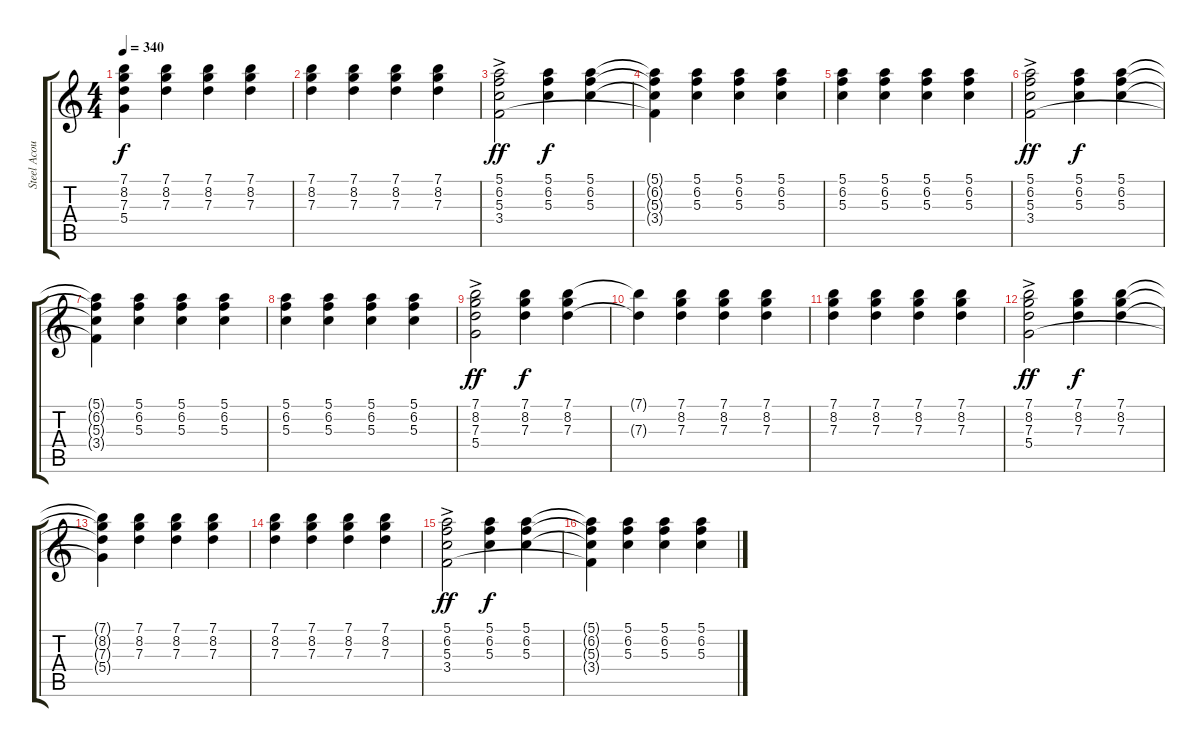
\track ("Steel Acoustic Guitar" "Steel Acou") {instrument acousticguitarsteel}
\staff {score tabs}
\tuning (E4 B3 G3 D3 A2 E2) {hide}
\ts (4 4)
\tempo 340
\clef g2
\ks c
(7.1{t} 8.2{t} 7.3{t} 5.4{t}).4{dy f} (7.1 8.2 7.3).4 (7.1 8.2 7.3).4 (7.1 8.2 7.3).4 |
(7.1 8.2 7.3).4 (7.1 8.2 7.3).4 (7.1 8.2 7.3).4 (7.1 8.2 7.3).4 |
(5.1{ac} 6.2 5.3 3.4).2{dy ff} (5.1 6.2 5.3).4{dy f} (5.1 6.2 5.3).4 |
(5.1{t} 6.2{t} 5.3{t} 3.4{t}).4 (5.1 6.2 5.3).4 (5.1 6.2 5.3).4 (5.1 6.2 5.3).4 |
(5.1 6.2 5.3).4 (5.1 6.2 5.3).4 (5.1 6.2 5.3).4 (5.1 6.2 5.3).4 |
(5.1{ac} 6.2 5.3 3.4).2{dy ff} (5.1 6.2 5.3).4{dy f} (5.1 6.2 5.3).4 |
(5.1{t} 6.2{t} 5.3{t} 3.4{t}).4 (5.1 6.2 5.3).4 (5.1 6.2 5.3).4 (5.1 6.2 5.3).4 |
(5.1 6.2 5.3).4 (5.1 6.2 5.3).4 (5.1 6.2 5.3).4 (5.1 6.2 5.3).4 |
(7.1{ac} 8.2 7.3 5.4).2{dy ff} (7.1 8.2 7.3).4{dy f} (7.1 8.2 7.3).4 |
(7.1{t} 7.3{t}).4 (7.1 8.2 7.3).4 (7.1 8.2 7.3).4 (7.1 8.2 7.3).4 |
(7.1 8.2 7.3).4 (7.1 8.2 7.3).4 (7.1 8.2 7.3).4 (7.1 8.2 7.3).4 |
(7.1{ac} 8.2 7.3 5.4).2{dy ff} (7.1 8.2 7.3).4{dy f} (7.1 8.2 7.3).4 |
(7.1{t} 8.2{t} 7.3{t} 5.4{t}).4 (7.1 8.2 7.3).4 (7.1 8.2 7.3).4 (7.1 8.2 7.3).4 |
(7.1 8.2 7.3).4 (7.1 8.2 7.3).4 (7.1 8.2 7.3).4 (7.1 8.2 7.3).4 |
(5.1{ac} 6.2 5.3 3.4).2{dy ff} (5.1 6.2 5.3).4{dy f} (5.1 6.2 5.3).4 |
(5.1{t} 6.2{t} 5.3{t} 3.4{t}).4 (5.1 6.2 5.3).4 (5.1 6.2 5.3).4 (5.1 6.2 5.3).4
